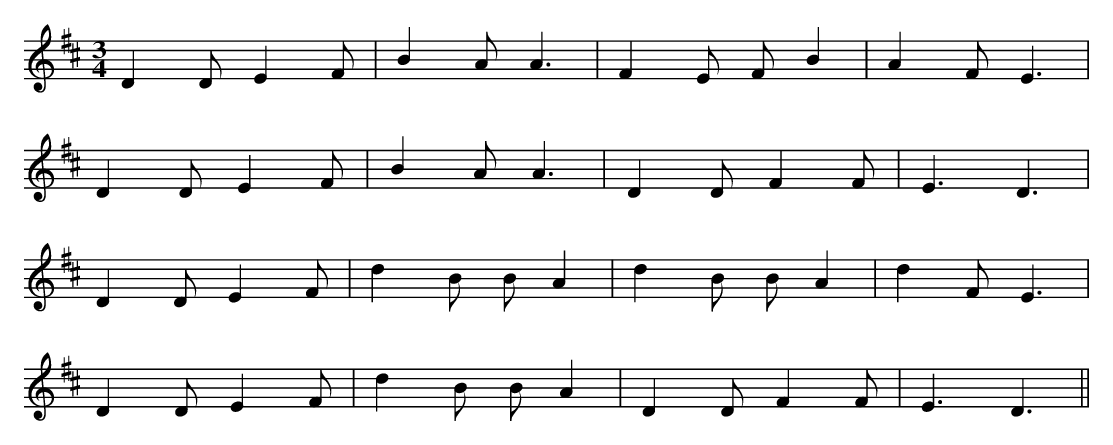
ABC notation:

X:1
M:3/4
K:D
D2D E2F|B2A A3|F2E FB2|A2F E3|
D2D E2F|B2A A3|D2D F2F|E3 D3|
D2D E2F|d2B BA2|d2B BA2|d2F E3|
D2D E2F|d2B BA2|D2D F2F|E3 D3||
